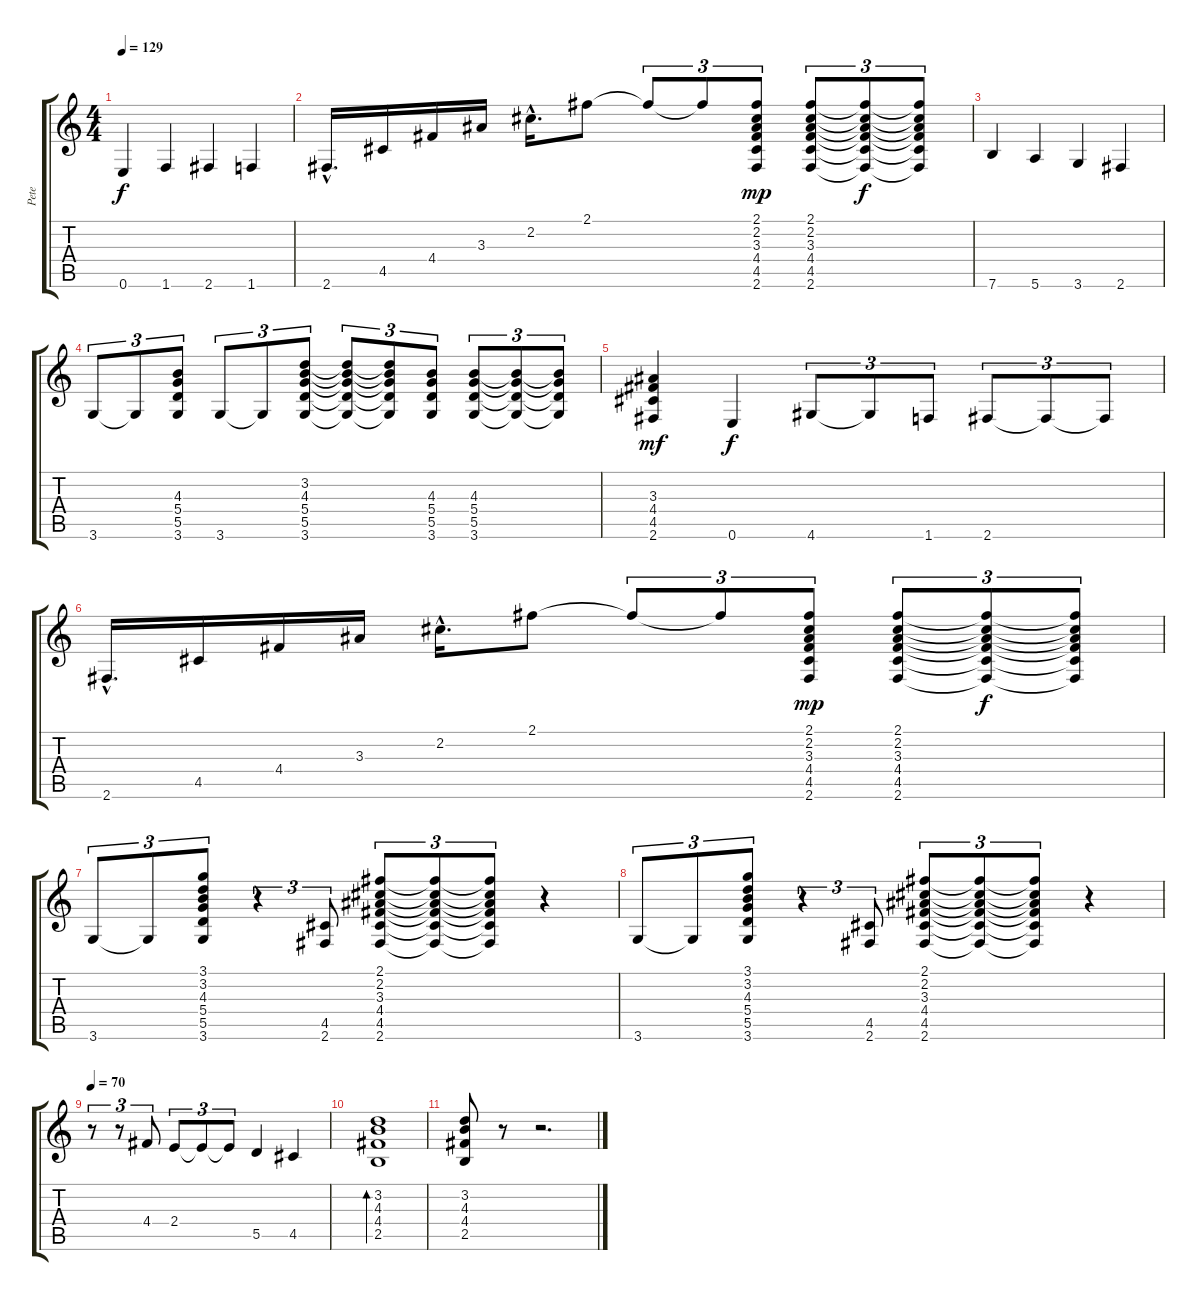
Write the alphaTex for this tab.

\track ("Pete" "Pete") {instrument acousticguitarsteel}
\staff {score tabs}
\tuning (E4 B3 G3 D3 A2 E2) {hide}
\ts (4 4)
\tempo 129
\clef g2
\ks c
0.6.4{dy f} 1.6.4 2.6.4 1.6.4 |
2.6{hac}.16{d} 4.5.16 4.4.16 3.3.16 2.2{hac}.16{d} 2.1.8 2.1{t}.8{tu (3 2)} 2.1{t}.8{tu (3 2)} (2.1 2.2 3.3 4.4 4.5 2.6).8{tu (3 2) dy mp} (2.1 2.2 3.3 4.4 4.5 2.6).8{tu (3 2)} (2.1{t} 2.2{t} 3.3{t} 4.4{t} 4.5{t} 2.6{t}).8{tu (3 2) dy f} (2.1{t} 2.2{t} 3.3{t} 4.4{t} 4.5{t} 2.6{t}).8{tu (3 2)} |
7.6.4 5.6.4 3.6.4 2.6.4 |
3.6.8{tu (3 2)} 3.6{t}.8{tu (3 2)} (4.3 5.4 5.5 3.6).8{tu (3 2)} 3.6.8{tu (3 2)} 3.6{t}.8{tu (3 2)} (3.2 4.3 5.4 5.5 3.6).8{tu (3 2)} (3.2{t} 4.3{t} 5.4{t} 5.5{t} 3.6{t}).8{tu (3 2)} (3.2{t} 4.3{t} 5.4{t} 5.5{t} 3.6{t}).8{tu (3 2)} (4.3 5.4 5.5 3.6).8{tu (3 2)} (4.3 5.4 5.5 3.6).8{tu (3 2)} (4.3{t} 5.4{t} 5.5{t} 3.6{t}).8{tu (3 2)} (4.3{t} 5.4{t} 5.5{t} 3.6{t}).8{tu (3 2)} |
(3.3 4.4 4.5 2.6).4{dy mf} 0.6.4{dy f} 4.6.8{tu (3 2)} 4.6{t}.8{tu (3 2)} 1.6.8{tu (3 2)} 2.6.8{tu (3 2)} 2.6{t}.8{tu (3 2)} 2.6{t}.8{tu (3 2)} |
2.6{hac}.16{d} 4.5.16 4.4.16 3.3.16 2.2{hac}.16{d} 2.1.8 2.1{t}.8{tu (3 2)} 2.1{t}.8{tu (3 2)} (2.1 2.2 3.3 4.4 4.5 2.6).8{tu (3 2) dy mp} (2.1 2.2 3.3 4.4 4.5 2.6).8{tu (3 2)} (2.1{t} 2.2{t} 3.3{t} 4.4{t} 4.5{t} 2.6{t}).8{tu (3 2) dy f} (2.1{t} 2.2{t} 3.3{t} 4.4{t} 4.5{t} 2.6{t}).8{tu (3 2)} |
3.6.8{tu (3 2)} 3.6{t}.8{tu (3 2)} (3.1 3.2 4.3 5.4 5.5 3.6).8{tu (3 2)} r.4{tu (3 2)} (4.5 2.6).8{tu (3 2)} (2.1 2.2 3.3 4.4 4.5 2.6).8{tu (3 2)} (2.1{t} 2.2{t} 3.3{t} 4.4{t} 4.5{t} 2.6{t}).8{tu (3 2)} (2.1{t} 2.2{t} 3.3{t} 4.4{t} 4.5{t} 2.6{t}).8{tu (3 2)} r.4 |
3.6.8{tu (3 2)} 3.6{t}.8{tu (3 2)} (3.1 3.2 4.3 5.4 5.5 3.6).8{tu (3 2)} r.4{tu (3 2)} (4.5 2.6).8{tu (3 2)} (2.1 2.2 3.3 4.4 4.5 2.6).8{tu (3 2)} (2.1{t} 2.2{t} 3.3{t} 4.4{t} 4.5{t} 2.6{t}).8{tu (3 2)} (2.1{t} 2.2{t} 3.3{t} 4.4{t} 4.5{t} 2.6{t}).8{tu (3 2)} r.4 |
\tempo 70
r.8{tu (3 2)} r.8{tu (3 2)} 4.4.8{tu (3 2)} 2.4.8{tu (3 2)} 2.4{t}.8{tu (3 2)} 2.4{t}.8{tu (3 2)} 5.5.4 4.5.4 |
(3.2 4.3 4.4 2.5).1{bd 480} |
(3.2 4.3 4.4 2.5).8 r.8 r.2{d}
